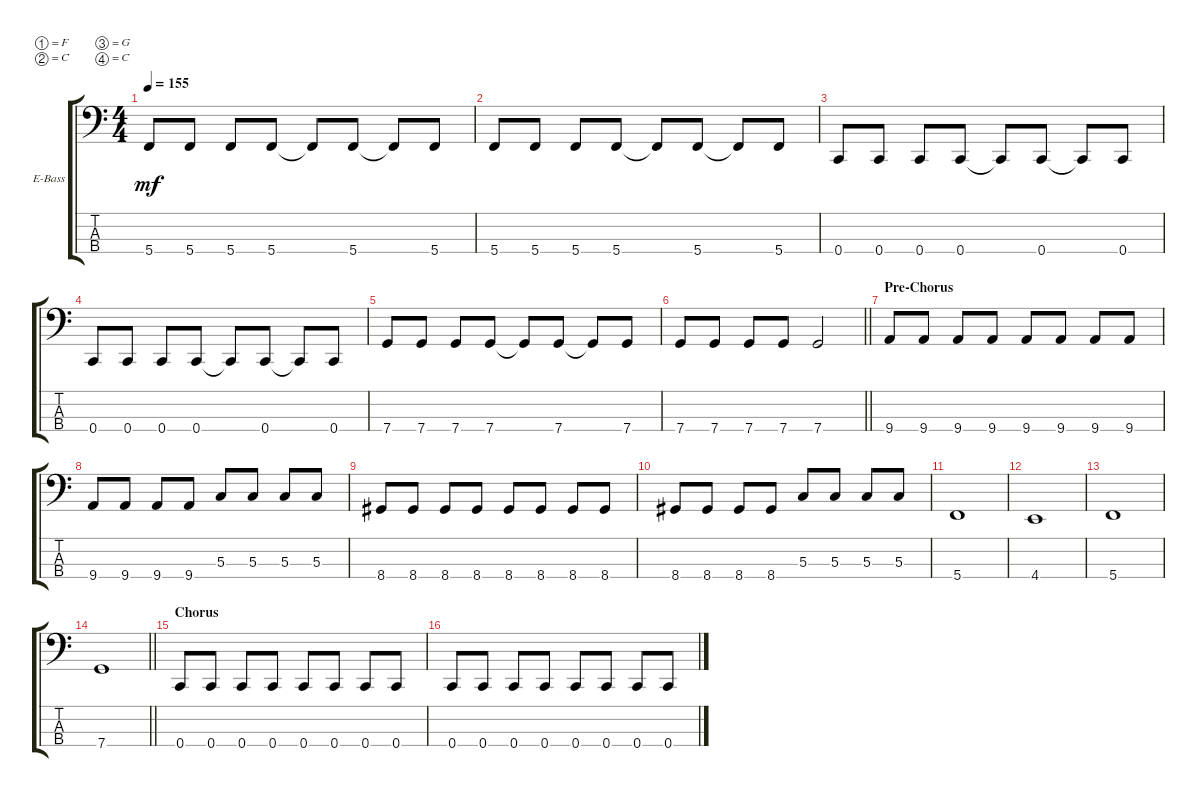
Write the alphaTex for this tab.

\defaultSystemsLayout 4
\bracketExtendMode groupsimilarinstruments
\firstSystemTrackNameOrientation horizontal
\otherSystemsTrackNameOrientation horizontal
\track ("Bass" "E-Bass") {instrument electricbassfinger}
\staff {score tabs}
\tuning (F2 C2 G1 C1)
\ts (4 4)
\tempo 155
\clef f4
\scale
0.333333
\ks c
5.4.8{dy mf} 5.4.8 5.4.8 5.4.8 5.4{t}.8 5.4.8 5.4{t}.8 5.4.8 |
\scale
0.333333 5.4.8 5.4.8 5.4.8 5.4.8 5.4{t}.8 5.4.8 5.4{t}.8 5.4.8 |
\scale
0.333333 0.4.8 0.4.8 0.4.8 0.4.8 0.4{t}.8 0.4.8 0.4{t}.8 0.4.8 |
\scale
0.333333 0.4.8 0.4.8 0.4.8 0.4.8 0.4{t}.8 0.4.8 0.4{t}.8 0.4.8 |
\scale
0.333333 7.4.8 7.4.8 7.4.8 7.4.8 7.4{t}.8 7.4.8 7.4{t}.8 7.4.8 |
\scale
0.333333
\barLineRight lightlight
7.4.8 7.4.8 7.4.8 7.4.8 7.4.2 |
\section ("" "Pre-Chorus")
\scale
0.333333 9.4.8 9.4.8 9.4.8 9.4.8 9.4.8 9.4.8 9.4.8 9.4.8 |
\scale
0.333333 9.4.8 9.4.8 9.4.8 9.4.8 5.3.8 5.3.8 5.3.8 5.3.8 |
\scale
0.333333 8.4.8 8.4.8 8.4.8 8.4.8 8.4.8 8.4.8 8.4.8 8.4.8 |
\scale
0.333333 8.4.8 8.4.8 8.4.8 8.4.8 5.3.8 5.3.8 5.3.8 5.3.8 |
\scale
0.333333 5.4.1 |
\scale
0.333333 4.4.1 |
\scale
0.333333 5.4.1 |
\scale
0.333333
\barLineRight lightlight
7.4.1 |
\section ("" "Chorus")
\scale
0.333333 0.4.8 0.4.8 0.4.8 0.4.8 0.4.8 0.4.8 0.4.8 0.4.8 |
\scale
0.333333 0.4.8 0.4.8 0.4.8 0.4.8 0.4.8 0.4.8 0.4.8 0.4.8
